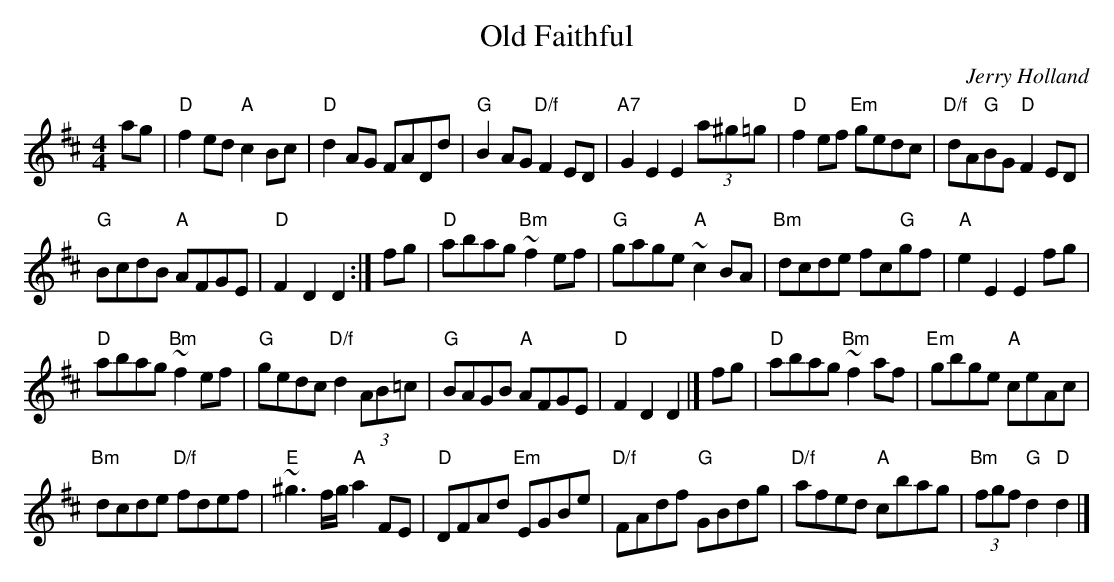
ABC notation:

X:1
T: Old Faithful
C: Jerry Holland
M: 4/4
L: 1/8
K: D
ag |\
"D"f2ed "A"c2Bc |\
"D"d2AG FADd |\
"G"B2AG "D/f"F2ED |\
"A7"G2E2 E2 (3a^g=g |\
"D"f2ef "Em"gedc |\
"D/f"dA"G"BG "D"F2ED |
"G"BcdB "A"AFGE |\
"D"F2D2 D2 :| fg |\
"D"abag "Bm"~f2ef |\
"G"gage "A"~c2BA |\
"Bm"dcde fc"G"gf |\
"A"e2E2 E2fg |
"D"abag "Bm"~f2ef |\
"G"gedc "D/f"d2 (3AB=c |\
"G"BAGB "A"AFGE |\
"D"F2D2 D2 |] fg |\
"D"abag "Bm"~f2af |\
"Em"gbge "A"ceAc |
"Bm"dcde "D/f"fdef |\
"E"~^g3f/g/ "A"a2FE |\
"D"DFAd "Em"EGBe |\
"D/f"FAdf "G"GBdg |\
"D/f"afed "A"cbag |\
"Bm"(3fgf "G"d2"D"d2 |]
